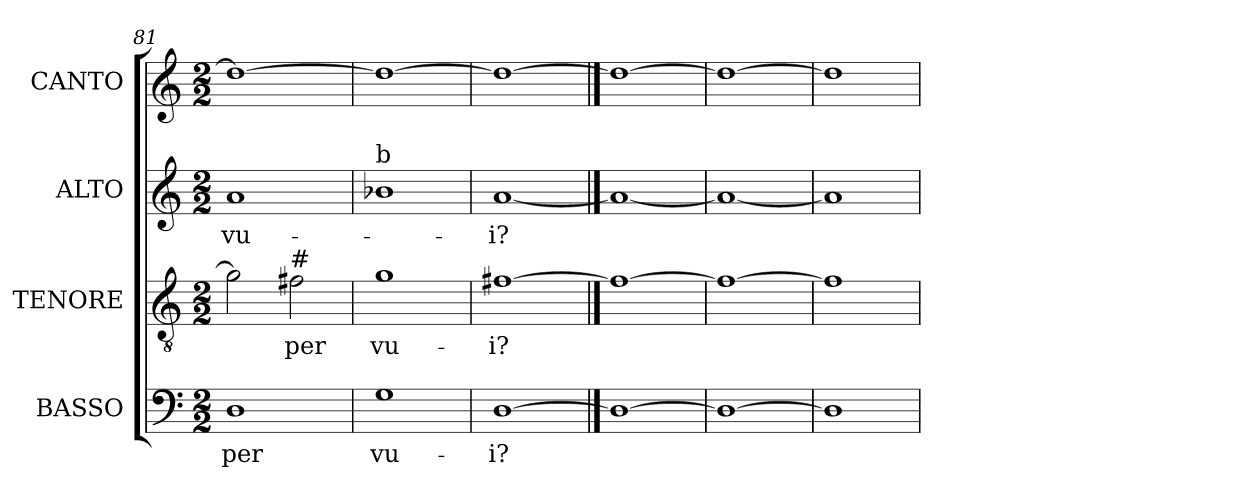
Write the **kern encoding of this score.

**kern	**text	**kern	**text	**kern	**text	**kern
*part4	*part4	*part3	*part3	*part2	*part2	*part1
*staff4	*staff4	*staff3	*staff3	*staff2	*staff2	*staff1
*I"BASSO	*	*I"TENORE	*	*I"ALTO	*	*I"CANTO
*	*	*I'T.	*	*	*	*
*clefF4	*	*clefGv2	*	*clefG2	*	*clefG2
*	*	*ITrd7c12	*	*	*	*
*k[]	*	*k[]	*	*k[]	*	*k[]
*C:	*	*C:	*	*C:	*	*C:
*M2/2	*	*M2/2	*	*M2/2	*	*M2/2
=81	=81	=81	=81	=81	=81	=81
!	!LO:LY:b:color=#000000	!	!	!	!	!
!	!	!	!	!	!LO:LY:b:color=#000000	!
1Di	per	2Gi\]	.	1ai	vu-	1ddi_>
!	!	!LO:TX:a:t=#	!	!	!	!
!	!	!	!LO:LY:b:color=#000000	!	!	!
.	.	2F#i\	per	.	.	.
=82	=82	=82	=82	=82	=82	=82
!	!LO:LY:b:color=#000000	!	!	!	!	!
!	!	!	!	!LO:TX:a:t=b	!	!
!	!	!	!LO:LY:b:color=#000000	!	!	!
1Gi	vu-	1Gi	vu-	1b-i	.	1ddi_>
=83	=83	=83	=83	=83	=83	=83
!	!LO:LY:b:color=#000000	!	!	!	!	!
!	!	!	!LO:LY:b:color=#000000	!	!	!
!	!	!	!	!	!LO:LY:b:color=#000000	!
[1Di	-i?	[1F#Xi	-i?	[1ai	-i?	1ddi_>
==84	==84	==84	==84	==84	==84	==84
1Di_	.	1F#i_	.	1ai_	.	1ddi_
=85	=85	=85	=85	=85	=85	=85
1Di_	.	1F#i_	.	1ai_	.	1ddi_
=86	=86	=86	=86	=86	=86	=86
1Di]	.	1F#i]	.	1ai]	.	1ddi]
=	=	=	=	=	=	=
*-	*-	*-	*-	*-	*-	*-
